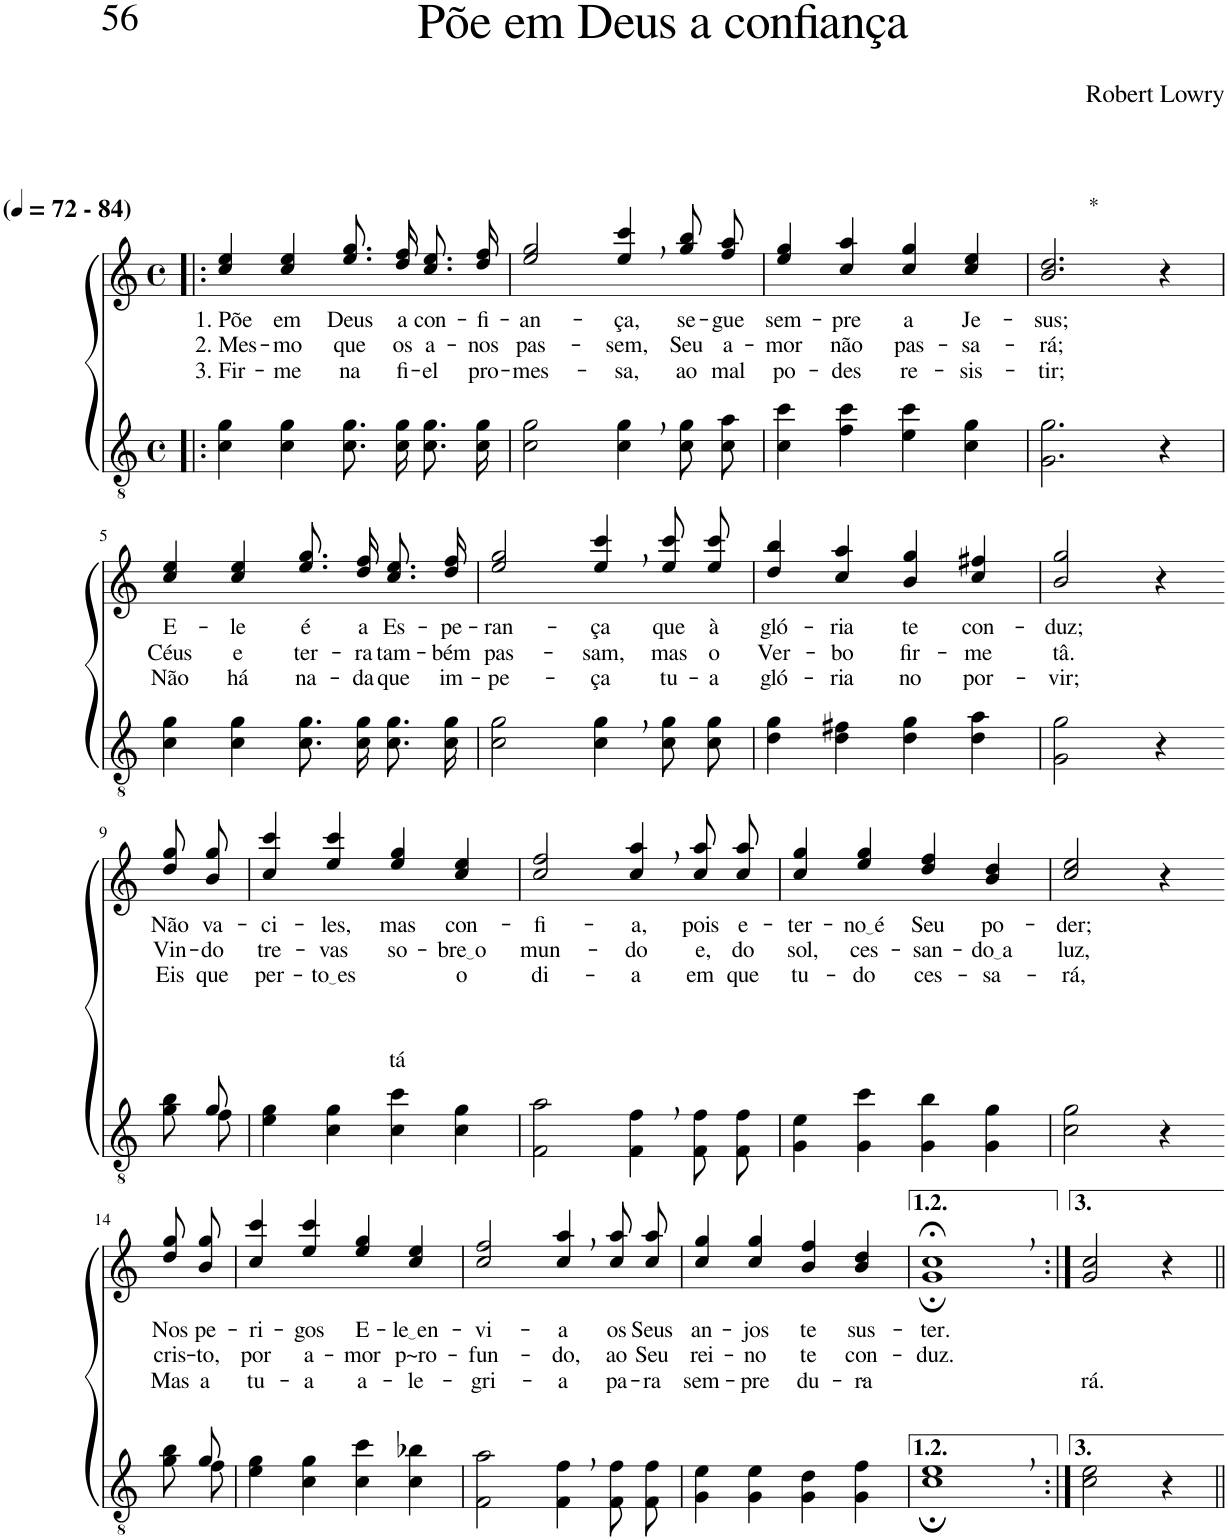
**kern	**kern	**text	**text	**text
*part2	*part1	*part1	*part1	*part1
*staff2	*staff1	*staff1	*staff1	*staff1
*I"Parte III e IV	*I"Parte I e II	*	*	*
*clefGv2	*clefG2	*	*	*
*Trd5c9	*Trd5c9	*	*	*
*k[]	*k[]	*	*	*
*M4/4	*M4/4	*	*	*
*met(c)	*met(c)	*	*	*
*MM72	*MM72	*	*	*
=1!|:	=1!|:	=1!|:	=1!|:	=1!|:
!	!LO:TX:a:B:t=(	!	!	!
!	!LO:TX:a:B:t=- 84)	!	!	!
!	!	!LO:LY:b	!LO:LY:b	!LO:LY:b
4c\ 4g\	4cc/ 4ee/	1. Põe	2. Mes-	3. Fir-
!	!	!LO:LY:b	!LO:LY:b	!LO:LY:b
4c\ 4g\	4cc/ 4ee/	em	-mo	-me
!	!	!LO:LY:b	!LO:LY:b	!LO:LY:b
8.c\ 8.g\L	8.ee\ 8.gg\L	Deus	que	na
!	!	!LO:LY:b	!LO:LY:b	!LO:LY:b
16c\ 16g\Jk	16dd\ 16ff\Jk	a	os	fi-
!	!	!LO:LY:b	!LO:LY:b	!LO:LY:b
8.c\ 8.g\L	8.cc\ 8.ee\L	con-	a-	-el
!	!	!LO:LY:b	!LO:LY:b	!LO:LY:b
16c\ 16g\Jk	16dd\ 16ff\Jk	-fi-	-nos	pro-
=2	=2	=2	=2	=2
!	!	!LO:LY:b	!LO:LY:b	!LO:LY:b
2c\ 2g\	2ee/ 2gg/	-an-	pas-	-mes-
!	!	!LO:LY:b	!LO:LY:b	!LO:LY:b
4c\, 4g\,	4ee/, 4ccc/,	-ça,	-sem,	-sa,
!	!	!LO:LY:b	!LO:LY:b	!LO:LY:b
8c\ 8g\L	8gg\ 8bb\L	se-	Seu	ao
!	!	!LO:LY:b	!LO:LY:b	!LO:LY:b
8c\ 8a\J	8ff\ 8aa\J	-gue	a-	mal
=3	=3	=3	=3	=3
!	!	!LO:LY:b	!LO:LY:b	!LO:LY:b
4c\ 4cc\	4ee/ 4gg/	sem-	-mor	po-
!	!	!LO:LY:b	!LO:LY:b	!LO:LY:b
4f\ 4cc\	4cc/ 4aa/	-pre	não	-des
!	!	!LO:LY:b	!LO:LY:b	!LO:LY:b
4e\ 4cc\	4cc/ 4gg/	a	pas-	re-
!	!	!LO:LY:b	!LO:LY:b	!LO:LY:b
4c\ 4g\	4cc/ 4ee/	Je-	-sa-	-sis-
=4	=4	=4	=4	=4
!	!LO:TX:a:t=*	!	!	!
!	!	!LO:LY:b	!LO:LY:b	!LO:LY:b
2.G\ 2.g\	2.b/ 2.dd/	-sus;	-rá;	-tir;
4r	4r	.	.	.
!!LO:LB:g=z
=5	=5	=5	=5	=5
!	!	!LO:LY:b	!LO:LY:b	!LO:LY:b
4c\ 4g\	4cc/ 4ee/	E-	Céus	Não
!	!	!LO:LY:b	!LO:LY:b	!LO:LY:b
4c\ 4g\	4cc/ 4ee/	-le	e	há
!	!	!LO:LY:b	!LO:LY:b	!LO:LY:b
8.c\ 8.g\L	8.ee\ 8.gg\L	é	ter-	na-
!	!	!LO:LY:b	!LO:LY:b	!LO:LY:b
16c\ 16g\Jk	16dd\ 16ff\Jk	a	-ra	-da
!	!	!LO:LY:b	!LO:LY:b	!LO:LY:b
8.c\ 8.g\L	8.cc\ 8.ee\L	Es-	tam-	que
!	!	!LO:LY:b	!LO:LY:b	!LO:LY:b
16c\ 16g\Jk	16dd\ 16ff\Jk	-pe-	-bém	im-
=6	=6	=6	=6	=6
!	!	!LO:LY:b	!LO:LY:b	!LO:LY:b
2c\ 2g\	2ee/ 2gg/	-ran-	pas-	-pe-
!	!	!LO:LY:b	!LO:LY:b	!LO:LY:b
4c\, 4g\,	4ee/, 4ccc/,	-ça	-sam,	-ça
!	!	!LO:LY:b	!LO:LY:b	!LO:LY:b
8c\ 8g\L	8ee\ 8ccc\L	que	mas	tu-
!	!	!LO:LY:b	!LO:LY:b	!LO:LY:b
8c\ 8g\J	8ee\ 8ccc\J	à	o	-a
=7	=7	=7	=7	=7
!	!	!LO:LY:b	!LO:LY:b	!LO:LY:b
4d\ 4g\	4dd/ 4bb/	gló-	Ver-	gló-
!	!	!LO:LY:b	!LO:LY:b	!LO:LY:b
4d\ 4f#X\	4cc/ 4aa/	-ria	-bo	-ria
!	!	!LO:LY:b	!LO:LY:b	!LO:LY:b
4d\ 4g\	4b/ 4gg/	te	fir-	no
!	!	!LO:LY:b	!LO:LY:b	!LO:LY:b
4d\ 4a\	4cc/ 4ff#X/	con-	-me	por-
=8	=8	=8	=8	=8
!	!	!LO:LY:b	!LO:LY:b	!LO:LY:b
2G\ 2g\	2b/ 2gg/	-duz;	tâ.	-vir;
4r	4r	.	.	.
!!LO:LB:g=z
=9-	=9-	=9-	=9-	=9-
*^	*	*	*	*
!	!	!	!LO:LY:b	!LO:LY:b	!LO:LY:b
8g\ 8b\L	8ryy	8dd\ 8gg\L	Não	Vin-	Eis
!	!	!	!LO:LY:b	!LO:LY:b	!LO:LY:b
8f\J	8g/	8b\ 8gg\J	va-	-do	que
=10	=10	=10	=10	=10	=10
!	!	!	!LO:LY:b	!LO:LY:b	!LO:LY:b
*v	*v	*	*	*	*
4e\ 4g\	4cc/ 4ccc/	-ci-	tre-	per-
!	!	!LO:LY:b	!LO:LY:b	!LO:LY:b
4c\ 4g\	4ee/ 4ccc/	-les,	-vas	to es
!	!	!LO:LY:b	!LO:LY:b	!LO:LY:b
4c\ 4cc\	4ee/ 4gg/	mas	so-	tá
!	!	!LO:LY:b	!LO:LY:b	!LO:LY:b
4c\ 4g\	4cc/ 4ee/	con-	bre o	o
=11	=11	=11	=11	=11
!	!	!LO:LY:b	!LO:LY:b	!LO:LY:b
2F\ 2a\	2cc/ 2ff/	-fi-	mun-	di-
!	!	!LO:LY:b	!LO:LY:b	!LO:LY:b
4F\, 4f\,	4cc/, 4aa/,	-a,	-do	-a
!	!	!LO:LY:b	!LO:LY:b	!LO:LY:b
8F\ 8f\L	8cc\ 8aa\L	pois	e,	em
!	!	!LO:LY:b	!LO:LY:b	!LO:LY:b
8F\ 8f\J	8cc\ 8aa\J	e-	do	que
=12	=12	=12	=12	=12
!	!	!LO:LY:b	!LO:LY:b	!LO:LY:b
4G\ 4e\	4cc/ 4gg/	-ter-	sol,	tu-
!	!	!LO:LY:b	!LO:LY:b	!LO:LY:b
4G\ 4cc\	4ee/ 4gg/	no é	ces-	-do
!	!	!LO:LY:b	!LO:LY:b	!LO:LY:b
4G\ 4b\	4dd/ 4ff/	Seu	-san-	ces-
!	!	!LO:LY:b	!LO:LY:b	!LO:LY:b
4G\ 4g\	4b/ 4dd/	po-	do a	-sa-
=13	=13	=13	=13	=13
!	!	!LO:LY:b	!LO:LY:b	!LO:LY:b
2c\ 2g\	2cc/ 2ee/	-der;	luz,	-rá,
4r	4r	.	.	.
!!LO:LB:g=z
=14-	=14-	=14-	=14-	=14-
*^	*	*	*	*
!	!	!	!LO:LY:b	!LO:LY:b	!LO:LY:b
8g\ 8b\L	8ryy	8dd\ 8gg\L	Nos	cris-	Mas
!	!	!	!LO:LY:b	!LO:LY:b	!LO:LY:b
8f\J	8g/	8b\ 8gg\J	pe-	-to,	a
=15	=15	=15	=15	=15	=15
!	!	!	!LO:LY:b	!LO:LY:b	!LO:LY:b
*v	*v	*	*	*	*
4e\ 4g\	4cc/ 4ccc/	-ri-	por	tu-
!	!	!LO:LY:b	!LO:LY:b	!LO:LY:b
4c\ 4g\	4ee/ 4ccc/	-gos	a-	-a
!	!	!LO:LY:b	!LO:LY:b	!LO:LY:b
4c\ 4cc\	4ee/ 4gg/	E-	-mor	a-
!	!	!LO:LY:b	!LO:LY:b	!LO:LY:b
4c\ 4b-X\	4cc/ 4ee/	le en	p~ro-	-le-
=16	=16	=16	=16	=16
!	!	!LO:LY:b	!LO:LY:b	!LO:LY:b
2F\ 2a\	2cc/ 2ff/	-vi-	-fun-	-gri-
!	!	!LO:LY:b	!LO:LY:b	!LO:LY:b
4F\, 4f\,	4cc/, 4aa/,	-a	-do,	-a
!	!	!LO:LY:b	!LO:LY:b	!LO:LY:b
8F\ 8f\L	8cc\ 8aa\L	os	ao	pa-
!	!	!LO:LY:b	!LO:LY:b	!LO:LY:b
8F\ 8f\J	8cc\ 8aa\J	Seus	Seu	-ra
=17	=17	=17	=17	=17
!	!	!LO:LY:b	!LO:LY:b	!LO:LY:b
4G\ 4e\	4cc/ 4gg/	an-	rei-	sem-
!	!	!LO:LY:b	!LO:LY:b	!LO:LY:b
4G\ 4e\	4cc/ 4gg/	-jos	-no	-pre
!	!	!LO:LY:b	!LO:LY:b	!LO:LY:b
4G\ 4d\	4b/ 4ff/	te	te	du-
!	!	!LO:LY:b	!LO:LY:b	!LO:LY:b
4G\ 4f\	4b/ 4dd/	sus-	con-	-ra-
=18	=18	=18	=18	=18
*^	*	*	*	*
!	!	!	!LO:LY:b	!LO:LY:b	!
*	*	*^	*	*	*
1e;,	1c;	1cc;<,	1g;	-ter.	-duz.	.
=19:|!	=19:|!	=19:|!	=19:|!	=19:|!	=19:|!	=19:|!
!	!	!	!	!	!	!LO:LY:b
*v	*v	*	*	*	*	*
*	*v	*v	*	*	*
2c\ 2e\	2g/ 2cc/	.	.	-rá.
4r	4r	.	.	.
=||	=||	=||	=||	=||
*-	*-	*-	*-	*-
